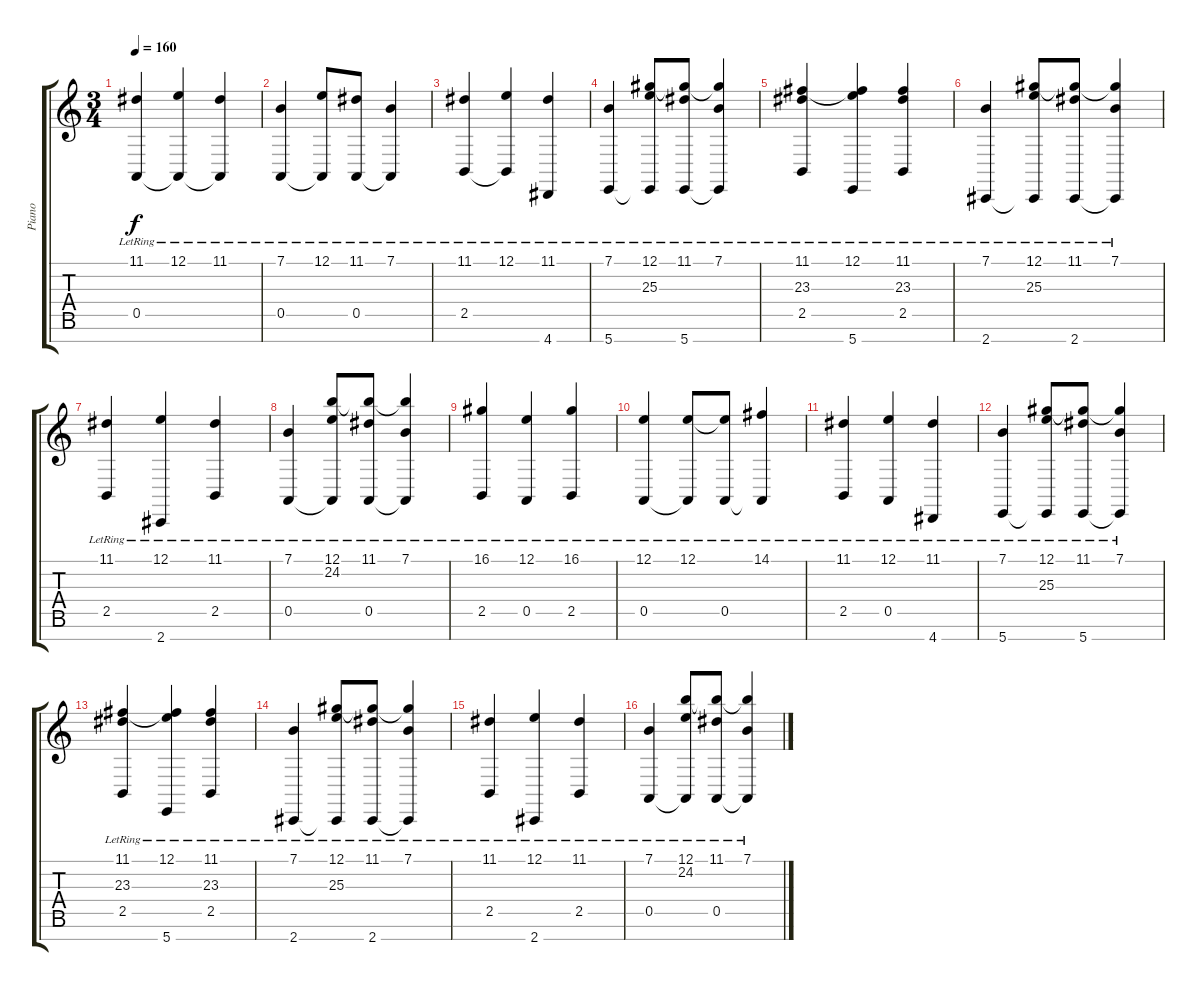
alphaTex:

\track ("Piano" "Piano") {instrument brightacousticpiano}
\staff {score tabs}
\tuning (E4 B3 G3 D3 A2 E2 B1) {hide}
\ts (3 4)
\tempo 160
\clef g2
\ks c
(11.1{lr} 0.5{t}).4{dy f} (12.1{lr} 0.5{t}).4 (11.1{lr} 0.5{t}).4 |
(7.1{lr} 0.5{lr}).4 (12.1{lr} 0.5{t}).8 (11.1{lr} 0.5{lr}).8 (7.1{lr} 0.5{t}).4 |
(11.1{lr} 2.5{lr}).4 (12.1{lr} 2.5{t}).4 (11.1{lr} 4.7{lr}).4 |
(7.1{lr} 5.7{lr}).4 (12.1{lr} 25.3{lr} 5.7{t}).8 (11.1{lr} 25.3{t} 5.7{lr}).8 (7.1{lr} 25.3{t} 5.7{t}).4 |
(11.1{lr} 23.3{lr} 2.5{lr}).4 (12.1{lr} 23.3{t} 5.7{lr}).4 (11.1{lr} 23.3{lr} 2.5{lr}).4 |
(7.1{lr} 2.7{lr}).4 (12.1{lr} 25.3{lr} 2.7{t}).8 (11.1{lr} 25.3{t} 2.7{lr}).8 (7.1{lr} 25.3{t} 2.7{t}).4 |
(11.1{lr} 2.5{lr}).4 (12.1{lr} 2.7{lr}).4 (11.1{lr} 2.5{lr}).4 |
(7.1{lr} 0.5{lr}).4 (12.1{lr} 24.2{lr} 0.5{t}).8 (11.1{lr} 24.2{t} 0.5{lr}).8 (7.1{lr} 24.2{t} 0.5{t}).4 |
(16.1{lr} 2.5{lr}).4 (12.1{lr} 0.5{lr}).4 (16.1{lr} 2.5{lr}).4 |
(12.1{lr} 0.5{lr}).4 (12.1{lr} 0.5{t}).8 (12.1{t} 0.5{lr}).8 (14.1{lr} 0.5{t}).4 |
(11.1{lr} 2.5{lr}).4 (12.1{lr} 0.5{lr}).4 (11.1{lr} 4.7{lr}).4 |
(7.1{lr} 5.7{lr}).4 (12.1{lr} 25.3{lr} 5.7{t}).8 (11.1{lr} 25.3{t} 5.7{lr}).8 (7.1{lr} 25.3{t} 5.7{t}).4 |
(11.1{lr} 23.3{lr} 2.5{lr}).4 (12.1{lr} 23.3{t} 5.7{lr}).4 (11.1{lr} 23.3{lr} 2.5{lr}).4 |
(7.1{lr} 2.7{lr}).4 (12.1{lr} 25.3{lr} 2.7{t}).8 (11.1{lr} 25.3{t} 2.7{lr}).8 (7.1{lr} 25.3{t} 2.7{t}).4 |
(11.1{lr} 2.5{lr}).4 (12.1{lr} 2.7{lr}).4 (11.1{lr} 2.5{lr}).4 |
(7.1{lr} 0.5{lr}).4 (12.1{lr} 24.2{lr} 0.5{t}).8 (11.1{lr} 24.2{t} 0.5{lr}).8 (7.1{lr} 24.2{t} 0.5{t}).4
